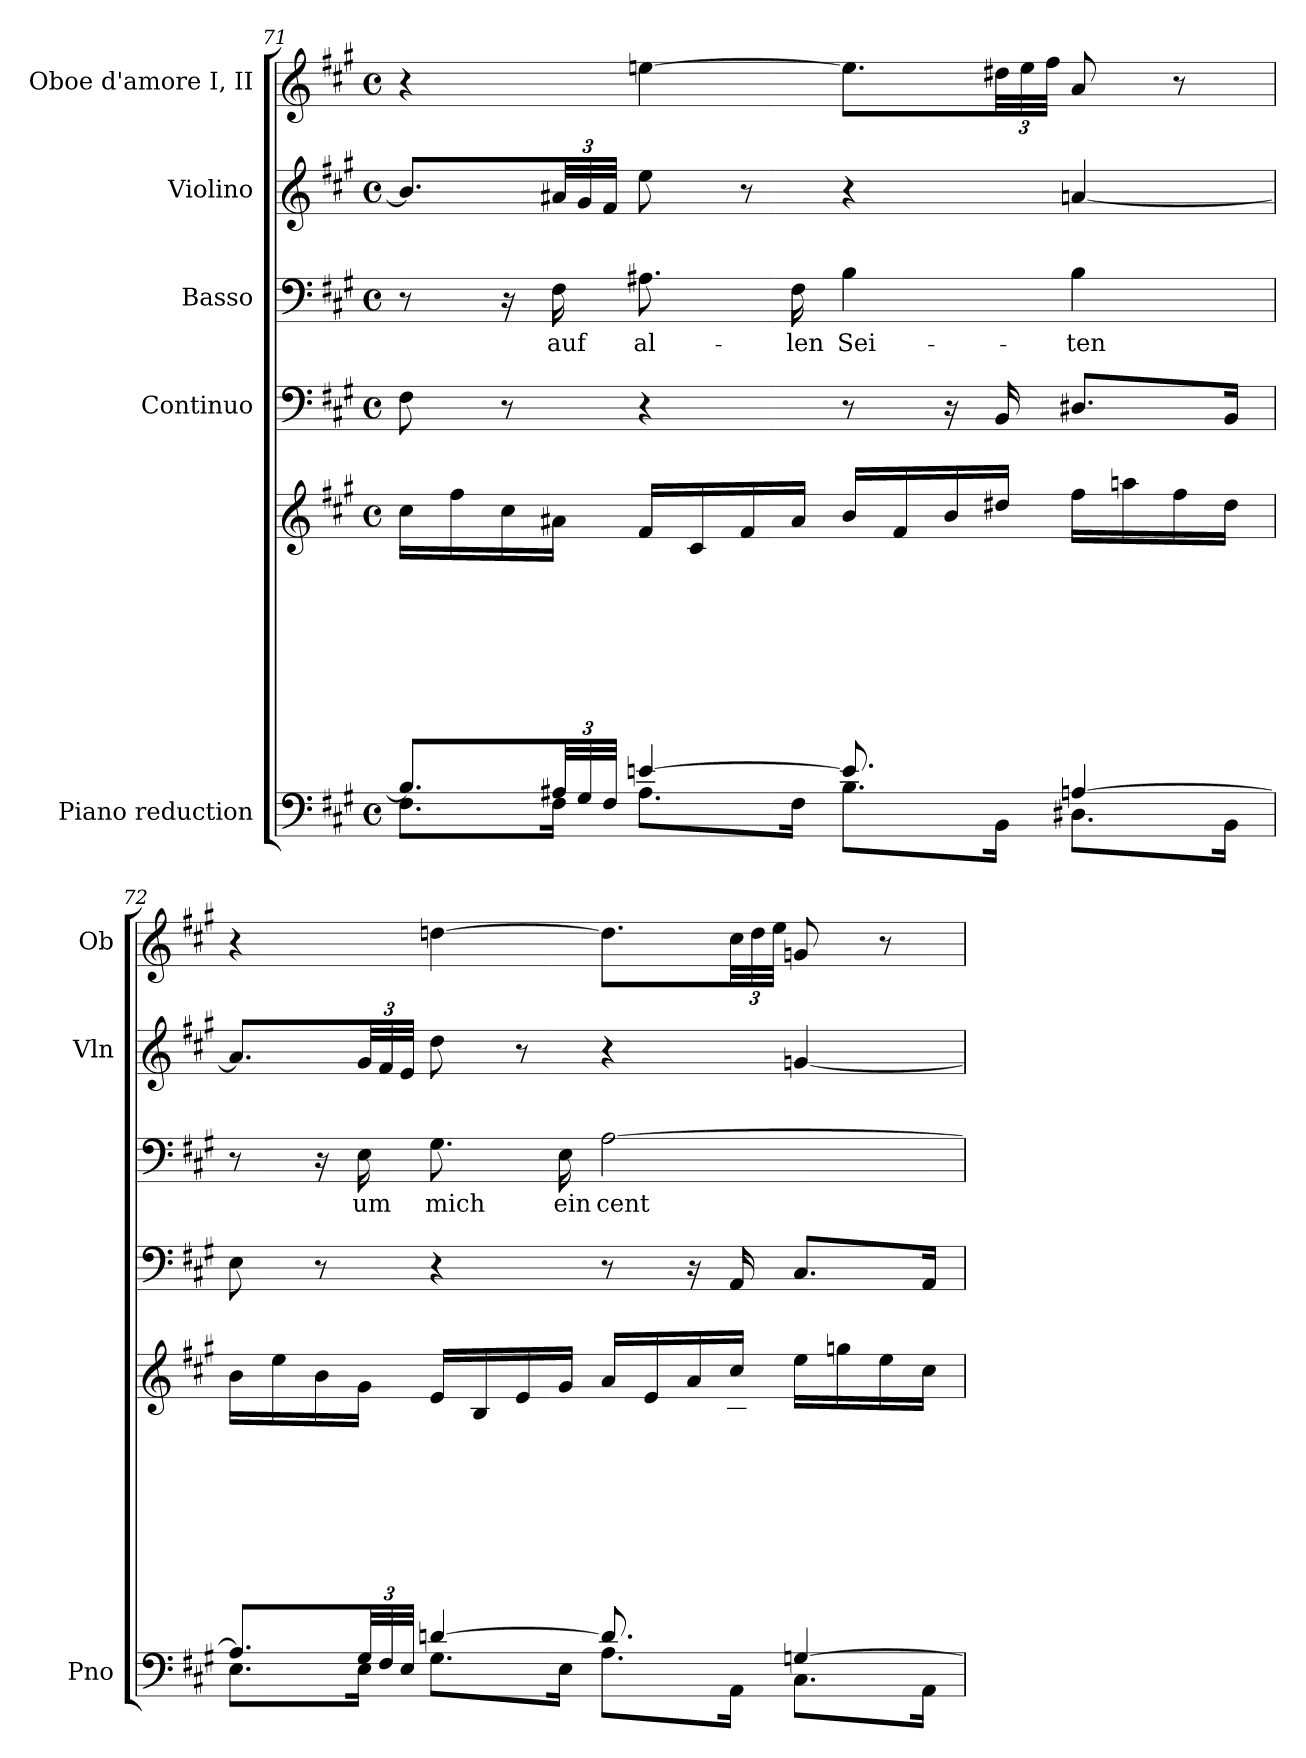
**kern	**kern	**kern	**kern	**text	**kern	**kern
*part5	*part5	*part4	*part3	*part3	*part2	*part1
*staff6	*staff5	*staff4	*staff3	*staff3	*staff2	*staff1
*I"Piano reduction	*	*I"Continuo	*I"Basso	*	*I"Violino	*I"Oboe d'amore I, II
*I'Pno	*	*	*	*	*I'Vln	*I'Ob
*clefF4	*clefG2	*clefF4	*clefF4	*	*clefG2	*clefG2
*k[f#c#g#]	*k[f#c#g#]	*k[f#c#g#]	*k[f#c#g#]	*	*k[f#c#g#]	*k[f#c#g#]
*M4/4	*M4/4	*M4/4	*M4/4	*	*M4/4	*M4/4
*met(c)	*met(c)	*met(c)	*met(c)	*	*met(c)	*met(c)
=71	=71	=71	=71	=71	=71	=71
*^	*^	*	*	*	*	*
8.B/L]	8.F#\L	16cc#\LL	8.ryy	8F#\	8r	.	8.b/L]	4r
.	.	16ff#\	.	.	.	.	.	.
.	.	16cc#\	.	8r	16r	.	.	.
*	*	*v	*v	*	*	*	*	*
*Xbrackettup	*	*	*	*	*	*	*
!	!	!	!	!	!LO:LY:b	!	!
*	*	*	*	*	*	*Xbrackettup	*
48A#X/LL	16F#\Jk	16a#X\JJ	.	16F#\	auf	48a#X/LL	.
48G#/	.	.	.	.	.	48g#/	.
48F#/JJJ	.	.	.	.	.	48f#/JJJ	.
!	!	!	!	!	!LO:LY:b	!	!
[4en/	8.A#\L	16f#/LL	4r	8.A#X\	al-	8ee\	[4een\
.	.	16c#/	.	.	.	.	.
.	.	16f#/	.	.	.	8r	.
!	!	!	!	!	!LO:LY:b	!	!
.	16F#\Jk	16a#/JJ	.	16F#\	-len	.	.
!	!	!	!	!	!LO:LY:b	!	!
8.e/L]	8.B\L	16b/LL	8r	4B\	Sei-	4r	8.ee\L]
.	.	16f#/	.	.	.	.	.
.	.	16b/	16r	.	.	.	.
*	*	*^	*	*	*	*	*
*	*	*	*Xbrackettup	*	*	*	*	*Xbrackettup
16ryy	16BB\Jk	16dd#X/JJ	48d#X\LL	16BB/	.	.	.	48dd#X\LL
.	.	.	48e\	.	.	.	.	48ee\
.	.	.	48f#\JJJ	.	.	.	.	48ff#\JJJ
!	!	!	!	!	!	!LO:LY:b	!	!
[4An/	8.D#X\L	16ff#\LL	4ryy	8.D#X/L	4B\	-ten	[4an/	8a/
.	.	16aan\	.	.	.	.	.	.
.	.	16ff#\	.	.	.	.	.	8r
.	16BB\Jk	16dd#\JJ	.	16BB/Jk	.	.	.	.
!!LO:LB:g=z
=72	=72	=72	=72	=72	=72	=72	=72	=72
8.A/L]	8.E\L	16b\LL	8.ryy	8E\	8r	.	8.a/L]	4r
.	.	16ee\	.	.	.	.	.	.
.	.	16b\	.	8r	16r	.	.	.
*	*	*v	*v	*	*	*	*	*
!	!	!	!	!	!LO:LY:b	!	!
48G#/LL	16E\Jk	16g#\JJ	.	16E\	um	48g#/LL	.
48F#/	.	.	.	.	.	48f#/	.
48E/JJJ	.	.	.	.	.	48e/JJJ	.
!	!	!	!	!	!LO:LY:b	!	!
[4dn/	8.G#\L	16e/LL	4r	8.G#\	mich	8dd\	[4ddn\
.	.	16B/	.	.	.	.	.
.	.	16e/	.	.	.	8r	.
!	!	!	!	!	!LO:LY:b	!	!
.	16E\Jk	16g#/JJ	.	16E\	ein	.	.
!	!	!	!	!	!LO:LY:b	!	!
8.d/L]	8.A\L	16a/LL	8r	[2A\	cent-	4r	8.dd\L]
.	.	16e/	.	.	.	.	.
.	.	16a/	16r	.	.	.	.
*	*	*^	*	*	*	*	*
16ryy	16AA\Jk	16cc#/JJ	48c#\LL	16AA/	.	.	.	48cc#\LL
.	.	.	48d\	.	.	.	.	48dd\
.	.	.	48e\JJJ	.	.	.	.	48ee\JJJ
[4Gn/	8.C#\L	16ee\LL	4ryy	8.C#/L	.	.	[4gn/	8gn/
.	.	16ggn\	.	.	.	.	.	.
.	.	16ee\	.	.	.	.	.	8r
.	16AA\Jk	16cc#\JJ	.	16AA/Jk	.	.	.	.
*v	*v	*	*	*	*	*	*	*
*	*v	*v	*	*	*	*	*
=	=	=	=	=	=	=
*-	*-	*-	*-	*-	*-	*-
